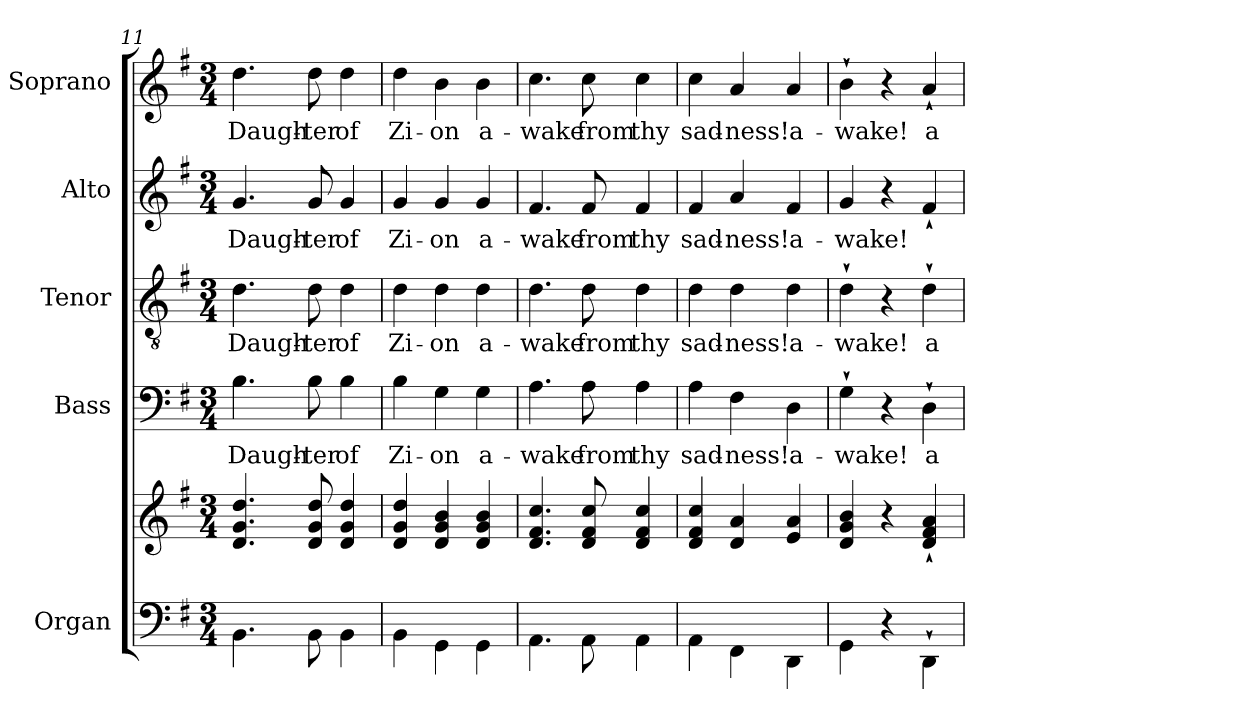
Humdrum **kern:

**kern	**kern	**kern	**text	**kern	**text	**kern	**text	**kern	**text
*part5	*part5	*part4	*part4	*part3	*part3	*part2	*part2	*part1	*part1
*staff6	*staff5	*staff4	*staff4	*staff3	*staff3	*staff2	*staff2	*staff1	*staff1
*I"Organ	*	*I"Bass	*	*I"Tenor	*	*I"Alto	*	*I"Soprano	*
*I'Org.	*	*I'B.	*	*I'T.	*	*I'A.	*	*I'S.	*
*clefF4	*clefG2	*clefF4	*	*clefGv2	*	*clefG2	*	*clefG2	*
*	*	*	*	*ITrd7c12	*	*	*	*	*
*k[f#]	*k[f#]	*k[f#]	*	*k[f#]	*	*k[f#]	*	*k[f#]	*
*G:	*G:	*G:	*	*G:	*	*G:	*	*G:	*
*M3/4	*M3/4	*M3/4	*	*M3/4	*	*M3/4	*	*M3/4	*
=11	=11	=11	=11	=11	=11	=11	=11	=11	=11
!	!	!	!LO:LY:b:color=#000000	!	!	!	!	!	!
!	!	!	!	!	!LO:LY:b:color=#000000	!	!	!	!
!	!	!	!	!	!	!	!LO:LY:b:color=#000000	!	!
!	!	!	!	!	!	!	!	!	!LO:LY:b:color=#000000
4.BBi\	4.di/ 4.gi 4.ddi	4.Bi\	Daugh-	4.Di\	Daugh-	4.gi/	Daugh-	4.ddi\	Daugh-
!	!	!	!LO:LY:b:color=#000000	!	!	!	!	!	!
!	!	!	!	!	!LO:LY:b:color=#000000	!	!	!	!
!	!	!	!	!	!	!	!LO:LY:b:color=#000000	!	!
!	!	!	!	!	!	!	!	!	!LO:LY:b:color=#000000
8BBi\	8di/ 8gi 8ddi	8Bi\	-ter	8Di\	-ter	8gi/	-ter	8ddi\	-ter
!	!	!	!LO:LY:b:color=#000000	!	!	!	!	!	!
!	!	!	!	!	!LO:LY:b:color=#000000	!	!	!	!
!	!	!	!	!	!	!	!LO:LY:b:color=#000000	!	!
!	!	!	!	!	!	!	!	!	!LO:LY:b:color=#000000
4BBi\	4di/ 4gi 4ddi	4Bi\	of	4Di\	of	4gi/	of	4ddi\	of
=12	=12	=12	=12	=12	=12	=12	=12	=12	=12
!	!	!	!LO:LY:b:color=#000000	!	!	!	!	!	!
!	!	!	!	!	!LO:LY:b:color=#000000	!	!	!	!
!	!	!	!	!	!	!	!LO:LY:b:color=#000000	!	!
!	!	!	!	!	!	!	!	!	!LO:LY:b:color=#000000
4BBi\	4di/ 4gi 4ddi	4Bi\	Zi-	4Di\	Zi-	4gi/	Zi-	4ddi\	Zi-
!	!	!	!LO:LY:b:color=#000000	!	!	!	!	!	!
!	!	!	!	!	!LO:LY:b:color=#000000	!	!	!	!
!	!	!	!	!	!	!	!LO:LY:b:color=#000000	!	!
!	!	!	!	!	!	!	!	!	!LO:LY:b:color=#000000
4GGi\	4di/ 4gi 4bi	4Gi\	-on	4Di\	-on	4gi/	-on	4bi\	-on
!	!	!	!LO:LY:b:color=#000000	!	!	!	!	!	!
!	!	!	!	!	!LO:LY:b:color=#000000	!	!	!	!
!	!	!	!	!	!	!	!LO:LY:b:color=#000000	!	!
!	!	!	!	!	!	!	!	!	!LO:LY:b:color=#000000
4GGi\	4di/ 4gi 4bi	4Gi\	a-	4Di\	a-	4gi/	a-	4bi\	a-
=13	=13	=13	=13	=13	=13	=13	=13	=13	=13
!	!	!	!LO:LY:b:color=#000000	!	!	!	!	!	!
!	!	!	!	!	!LO:LY:b:color=#000000	!	!	!	!
!	!	!	!	!	!	!	!LO:LY:b:color=#000000	!	!
!	!	!	!	!	!	!	!	!	!LO:LY:b:color=#000000
4.AAi\	4.di/ 4.f#i 4.cci	4.Ai\	-wake	4.Di\	-wake	4.f#i/	-wake	4.cci\	-wake
!	!	!	!LO:LY:b:color=#000000	!	!	!	!	!	!
!	!	!	!	!	!LO:LY:b:color=#000000	!	!	!	!
!	!	!	!	!	!	!	!LO:LY:b:color=#000000	!	!
!	!	!	!	!	!	!	!	!	!LO:LY:b:color=#000000
8AAi\	8di/ 8f#i 8cci	8Ai\	from	8Di\	from	8f#i/	from	8cci\	from
!	!	!	!LO:LY:b:color=#000000	!	!	!	!	!	!
!	!	!	!	!	!LO:LY:b:color=#000000	!	!	!	!
!	!	!	!	!	!	!	!LO:LY:b:color=#000000	!	!
!	!	!	!	!	!	!	!	!	!LO:LY:b:color=#000000
4AAi\	4di/ 4f#i 4cci	4Ai\	thy	4Di\	thy	4f#i/	thy	4cci\	thy
=14	=14	=14	=14	=14	=14	=14	=14	=14	=14
!	!	!	!LO:LY:b:color=#000000	!	!	!	!	!	!
!	!	!	!	!	!LO:LY:b:color=#000000	!	!	!	!
!	!	!	!	!	!	!	!LO:LY:b:color=#000000	!	!
!	!	!	!	!	!	!	!	!	!LO:LY:b:color=#000000
4AAi\	4di/ 4f#i 4cci	4Ai\	sad-	4Di\	sad-	4f#i/	sad-	4cci\	sad-
!	!	!	!LO:LY:b:color=#000000	!	!	!	!	!	!
!	!	!	!	!	!LO:LY:b:color=#000000	!	!	!	!
!	!	!	!	!	!	!	!LO:LY:b:color=#000000	!	!
!	!	!	!	!	!	!	!	!	!LO:LY:b:color=#000000
4FF#i\	4di/ 4ai	4F#i\	-ness!	4Di\	-ness!	4ai/	-ness!	4ai/	-ness!
!	!	!	!LO:LY:b:color=#000000	!	!	!	!	!	!
!	!	!	!	!	!LO:LY:b:color=#000000	!	!	!	!
!	!	!	!	!	!	!	!LO:LY:b:color=#000000	!	!
!	!	!	!	!	!	!	!	!	!LO:LY:b:color=#000000
4DDi\	4ei/ 4ai	4Di\	a-	4Di\	a-	4f#i/	a-	4ai/	a-
=15	=15	=15	=15	=15	=15	=15	=15	=15	=15
!	!	!	!LO:LY:b:color=#000000	!	!	!	!	!	!
!	!	!	!	!	!LO:LY:b:color=#000000	!	!	!	!
!	!	!	!	!	!	!	!LO:LY:b:color=#000000	!	!
!	!	!	!	!	!	!	!	!	!LO:LY:b:color=#000000
4GGi\	4di/ 4gi 4bi	4G`i\	-wake!	4D`i\	-wake!	4gi/	-wake!	4b`i\	-wake!
4r	4r	4r	.	4r	.	4r	.	4r	.
!	!	!	!LO:LY:b:color=#000000	!	!	!	!	!	!
!	!	!	!	!	!LO:LY:b:color=#000000	!	!	!	!
!	!	!	!	!	!	!	!	!	!LO:LY:b:color=#000000
4DD`i\	4di/` 4f#i` 4ai`	4D`i\	a-	4D`i\	a-	4f#`i/	.	4a`i/	a-
=	=	=	=	=	=	=	=	=	=
*-	*-	*-	*-	*-	*-	*-	*-	*-	*-
